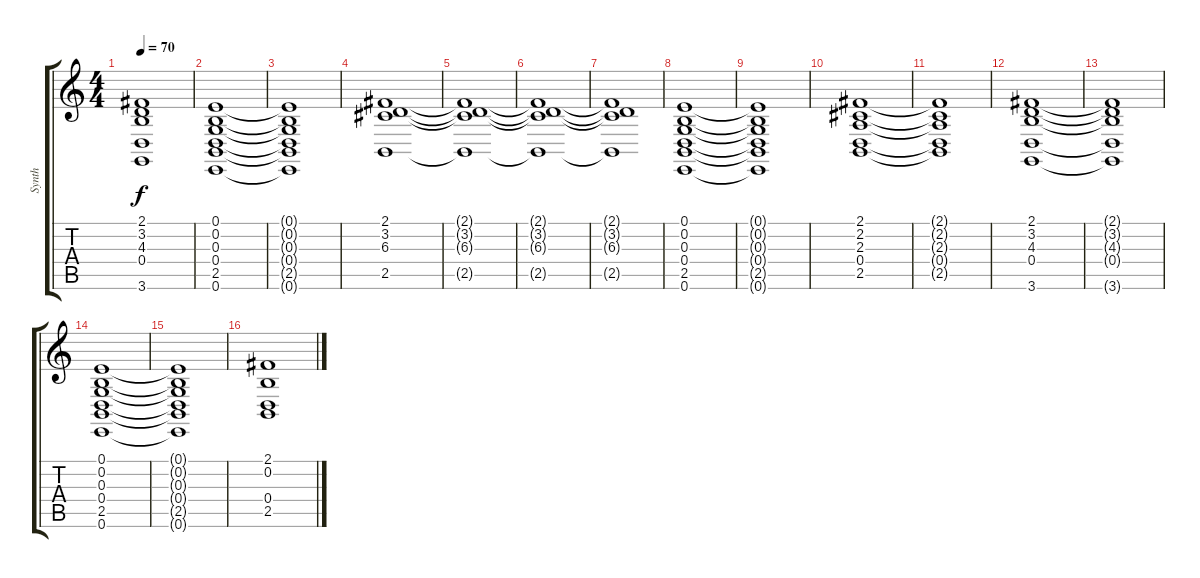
\track ("Synth" "Synth") {instrument stringensemble1}
\staff {score tabs}
\tuning (E4 B3 G3 D3 A2 E2) {hide}
\ts (4 4)
\tempo 70
\clef g2
\ks c
(2.1{t} 3.2{t} 4.3{t} 0.4{t} 3.6{t}).1{dy f} |
(0.1 0.2 0.3 0.4 2.5 0.6).1 |
(0.1{t} 0.2{t} 0.3{t} 0.4{t} 2.5{t} 0.6{t}).1 |
(2.1 3.2 6.3 2.5).1 |
(2.1{t} 3.2{t} 6.3{t} 2.5{t}).1 |
(2.1{t} 3.2{t} 6.3{t} 2.5{t}).1 |
(2.1{t} 3.2{t} 6.3{t} 2.5{t}).1 |
(0.1 0.2 0.3 0.4 2.5 0.6).1 |
(0.1{t} 0.2{t} 0.3{t} 0.4{t} 2.5{t} 0.6{t}).1 |
(2.1 2.2 2.3 0.4 2.5).1 |
(2.1{t} 2.2{t} 2.3{t} 0.4{t} 2.5{t}).1 |
(2.1 3.2 4.3 0.4 3.6).1 |
(2.1{t} 3.2{t} 4.3{t} 0.4{t} 3.6{t}).1 |
(0.1 0.2 0.3 0.4 2.5 0.6).1 |
(0.1{t} 0.2{t} 0.3{t} 0.4{t} 2.5{t} 0.6{t}).1 |
(2.1 0.2 0.4 2.5).1
